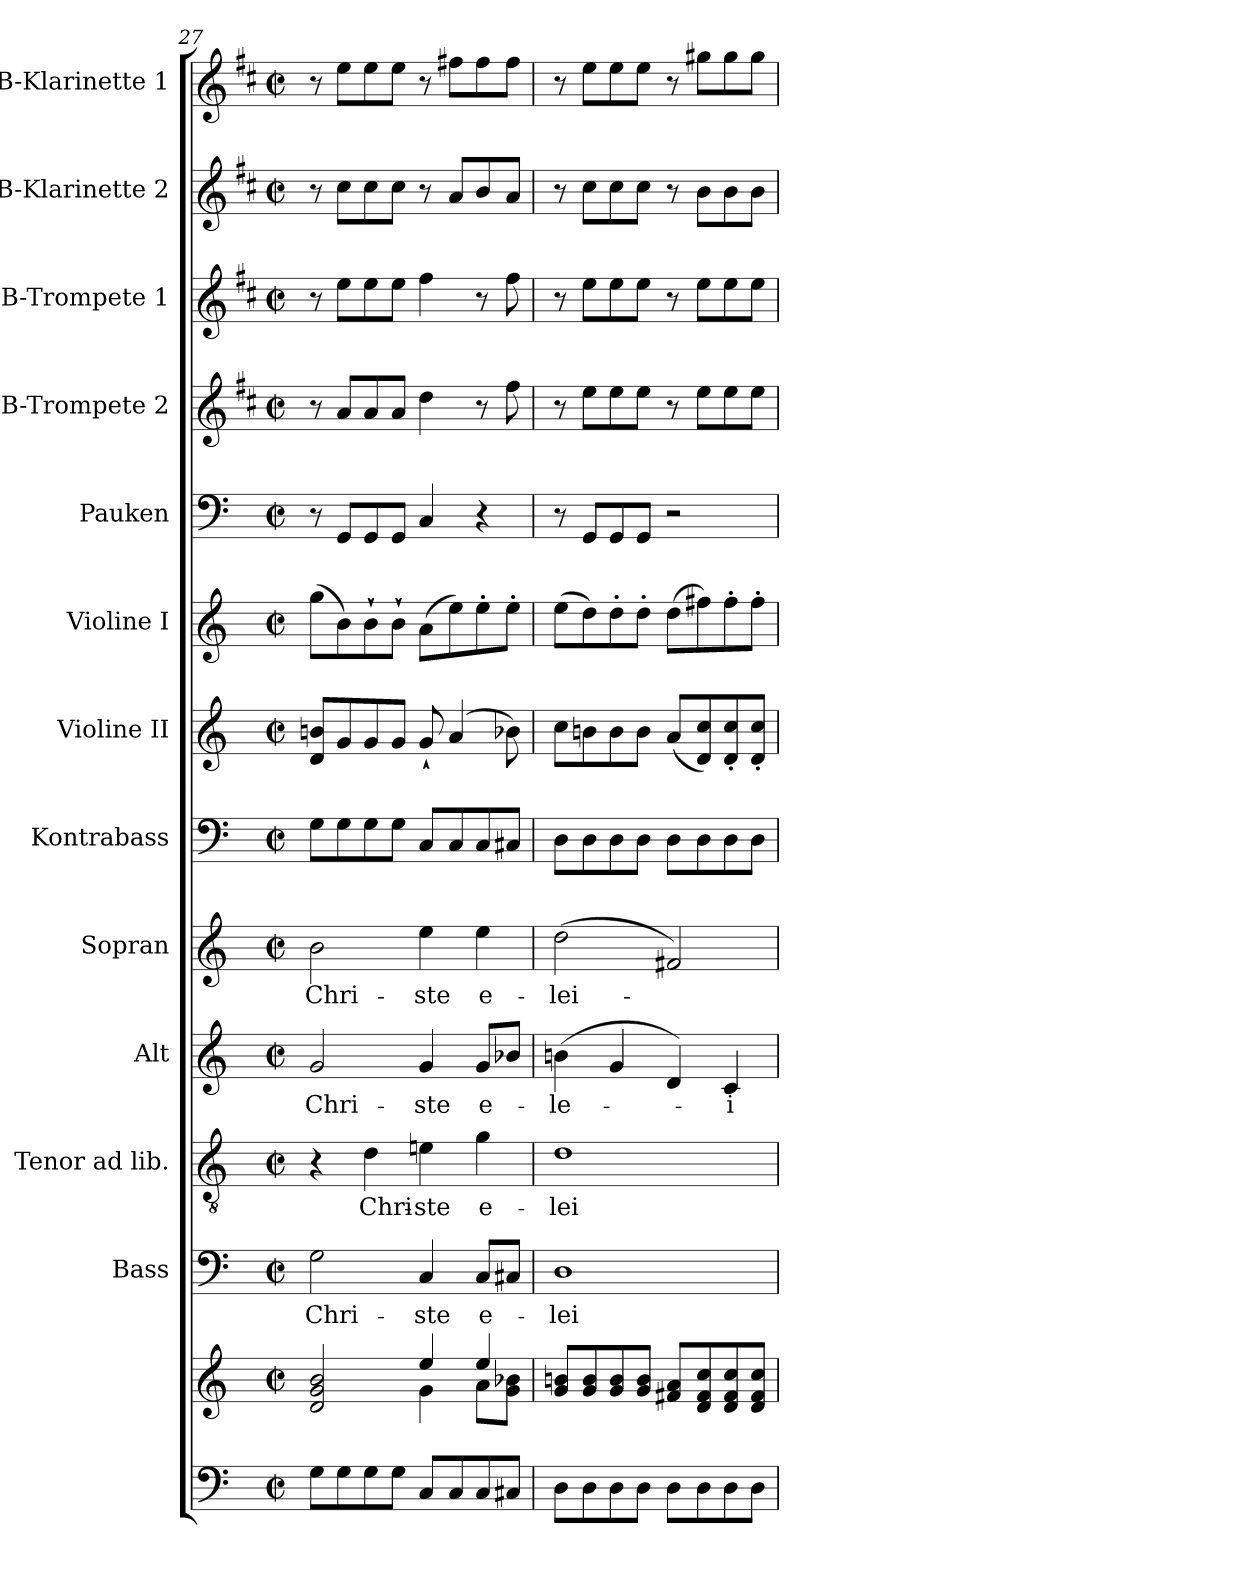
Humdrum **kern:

**kern	**kern	**kern	**text	**kern	**text	**kern	**text	**kern	**text	**kern	**kern	**kern	**kern	**kern	**kern	**kern	**kern
*part13	*part13	*part12	*part12	*part11	*part11	*part10	*part10	*part9	*part9	*part8	*part7	*part6	*part5	*part4	*part3	*part2	*part1
*staff14	*staff13	*staff12	*staff12	*staff11	*staff11	*staff10	*staff10	*staff9	*staff9	*staff8	*staff7	*staff6	*staff5	*staff4	*staff3	*staff2	*staff1
*	*	*I"Bass	*	*I"Tenor ad lib.	*	*I"Alt	*	*I"Sopran	*	*I"Kontrabass	*I"Violine II	*I"Violine I	*I"Pauken	*I"B-Trompete 2	*I"B-Trompete 1	*I"B-Klarinette 2	*I"B-Klarinette 1
*	*	*I'B.	*	*I'T.	*	*I'A.	*	*I'S.	*	*I'Kb.	*I'Vl. II	*I'Vl. I	*I'Pk.	*I'Trp. 2	*I'Trp. 1	*I'B Kl. 2	*I'B Kl. 1
!!LO:PB:g=z
*clefF4	*clefG2	*clefF4	*	*clefGv2	*	*clefG2	*	*clefG2	*	*clefF4	*clefG2	*clefG2	*clefF4	*clefG2	*clefG2	*clefG2	*clefG2
*	*	*	*	*	*	*	*	*	*	*ITrd7c12	*	*	*	*ITrd1c2	*ITrd1c2	*ITrd1c2	*ITrd1c2
*k[]	*k[]	*k[]	*	*k[]	*	*k[]	*	*k[]	*	*k[]	*k[]	*k[]	*k[]	*k[]	*k[]	*k[]	*k[]
*C:	*C:	*C:	*	*C:	*	*C:	*	*C:	*	*C:	*C:	*C:	*C:	*C:	*C:	*C:	*C:
*M2/2	*M2/2	*M2/2	*	*M2/2	*	*M2/2	*	*M2/2	*	*M2/2	*M2/2	*M2/2	*M2/2	*M2/2	*M2/2	*M2/2	*M2/2
*met(c|)	*met(c|)	*met(c|)	*	*met(c|)	*	*met(c|)	*	*met(c|)	*	*met(c|)	*met(c|)	*met(c|)	*met(c|)	*met(c|)	*met(c|)	*met(c|)	*met(c|)
=27	=27	=27	=27	=27	=27	=27	=27	=27	=27	=27	=27	=27	=27	=27	=27	=27	=27
*	*^	*	*	*	*	*	*	*	*	*	*	*	*	*	*	*	*
!	!	!	!	!LO:LY:b	!	!	!	!LO:LY:b	!	!LO:LY:b	!	!	!	!	!	!	!	!
8G\L	2d/ 2g/ 2b/	2ryy	2G\	Chri-	4r	.	2g/	Chri-	2b\	Chri-	8GG\L	8d/ 8bn/L	(>8gg\L	8r	8r	8r	8r	8r
8G\	.	.	.	.	.	.	.	.	.	.	8GG\	8g/	8b\)	8GG/L	8g/L	8dd\L	8b\L	8dd\L
!	!	!	!	!	!	!LO:LY:b	!	!	!	!	!	!	!	!	!	!	!	!
8G\	.	.	.	.	4d\	Chri-	.	.	.	.	8GG\	8g/	8b`>\	8GG/	8g/	8dd\	8b\	8dd\
8G\J	.	.	.	.	.	.	.	.	.	.	8GG\J	8g/J	8b`>\J	8GG/J	8g/J	8dd\J	8b\J	8dd\J
!	!	!	!	!LO:LY:b	!	!LO:LY:b	!	!LO:LY:b	!	!LO:LY:b	!	!	!	!	!	!	!	!
8C/L	4ee/	4g\	4C/	-ste	4en\	-ste	4g/	-ste	4ee\	-ste	8CC/L	8g`</	(>8a\L	4C/	4cc\	4ee\	8r	8r
8C/	.	.	.	.	.	.	.	.	.	.	8CC/	(4a/	8ee\)	.	.	.	8g/L	8een\L
!	!	!	!	!LO:LY:b	!	!LO:LY:b	!	!LO:LY:b	!	!LO:LY:b	!	!	!	!	!	!	!	!
8C/	4ee/	8a\L	8C/L	e-	4g\	e-	8g/L	e-	4ee\	e-	8CC/	.	8ee'>\	4r	8r	8r	8a/	8ee\
8C#X/J	.	8g\ 8b-X\J	8C#X/J	.	.	.	8b-X/J	.	.	.	8CC#X/J	8b-X\)	8ee'>\J	.	8ee\	8ee\	8g/J	8ee\J
=28	=28	=28	=28	=28	=28	=28	=28	=28	=28	=28	=28	=28	=28	=28	=28	=28	=28	=28
!	!	!	!	!LO:LY:b	!	!LO:LY:b	!	!LO:LY:b	!	!LO:LY:b	!	!	!	!	!	!	!	!
*	*v	*v	*	*	*	*	*	*	*	*	*	*	*	*	*	*	*	*
8D\L	8g/ 8bn/L	1D	-lei-	1d	-lei-	(>4bn\	-le-	(>2dd\	-lei-	8DD\L	8cc\L	(>8ee\L	8r	8r	8r	8r	8r
8D\	8g/ 8b/	.	.	.	.	.	.	.	.	8DD\	8bn\	8dd\)	8GG/L	8dd\L	8dd\L	8b\L	8dd\L
8D\	8g/ 8b/	.	.	.	.	4g/	.	.	.	8DD\	8b\	8dd'>\	8GG/	8dd\	8dd\	8b\	8dd\
8D\J	8g/ 8b/J	.	.	.	.	.	.	.	.	8DD\J	8b\J	8dd'>\J	8GG/J	8dd\J	8dd\J	8b\J	8dd\J
8D\L	8f#X/ 8a/L	.	.	.	.	4d/)	.	2f#X/)	.	8DD\L	(<8a/L	(>8dd\L	2r	8r	8r	8r	8r
8D\	8d/ 8f#/ 8cc/	.	.	.	.	.	.	.	.	8DD\	8d/ 8cc/)	8ff#X\)	.	8dd\L	8dd\L	8a\L	8ff#X\L
!	!	!	!	!	!	!	!LO:LY:b	!	!	!	!	!	!	!	!	!	!
8D\	8d/ 8f#/ 8cc/	.	.	.	.	4c/	-i-	.	.	8DD\	8d/'< 8cc/'<	8ff#'>\	.	8dd\	8dd\	8a\	8ff#\
8D\J	8d/ 8f#/ 8cc/J	.	.	.	.	.	.	.	.	8DD\J	8d/'< 8cc/'<J	8ff#'>\J	.	8dd\J	8dd\J	8a\J	8ff#\J
=	=	=	=	=	=	=	=	=	=	=	=	=	=	=	=	=	=
*-	*-	*-	*-	*-	*-	*-	*-	*-	*-	*-	*-	*-	*-	*-	*-	*-	*-
